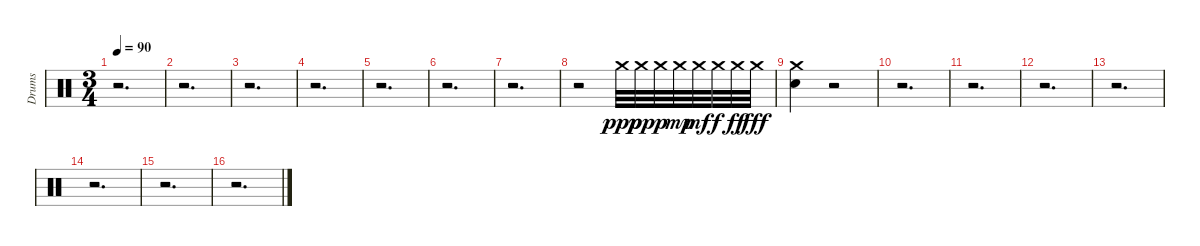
\track ("Drums" "Drums") {instrument percussion}
\staff {score}
\articulation defaults
\ts (3 4)
\tempo 90
\clef neutral
\ks c
r.2{d dy fff} |
r.2{d} |
r.2{d} |
r.2{d} |
r.2{d} |
r.2{d} |
r.2{d} |
r.2 "Crash medium (hit)".32{dy ppp} "Crash medium (hit)".32{dy pp} "Crash medium (hit)".32{dy p} "Crash medium (hit)".32{dy mp} "Crash medium (hit)".32{dy mf} "Crash medium (hit)".32{dy f} "Crash medium (hit)".32{dy ff} "Crash medium (hit)".32{dy fff} |
("Crash medium (hit)" "Electric Snare (hit)").4 r.2 |
r.2{d} |
r.2{d} |
r.2{d} |
r.2{d} |
r.2{d} |
r.2{d} |
r.2{d}
